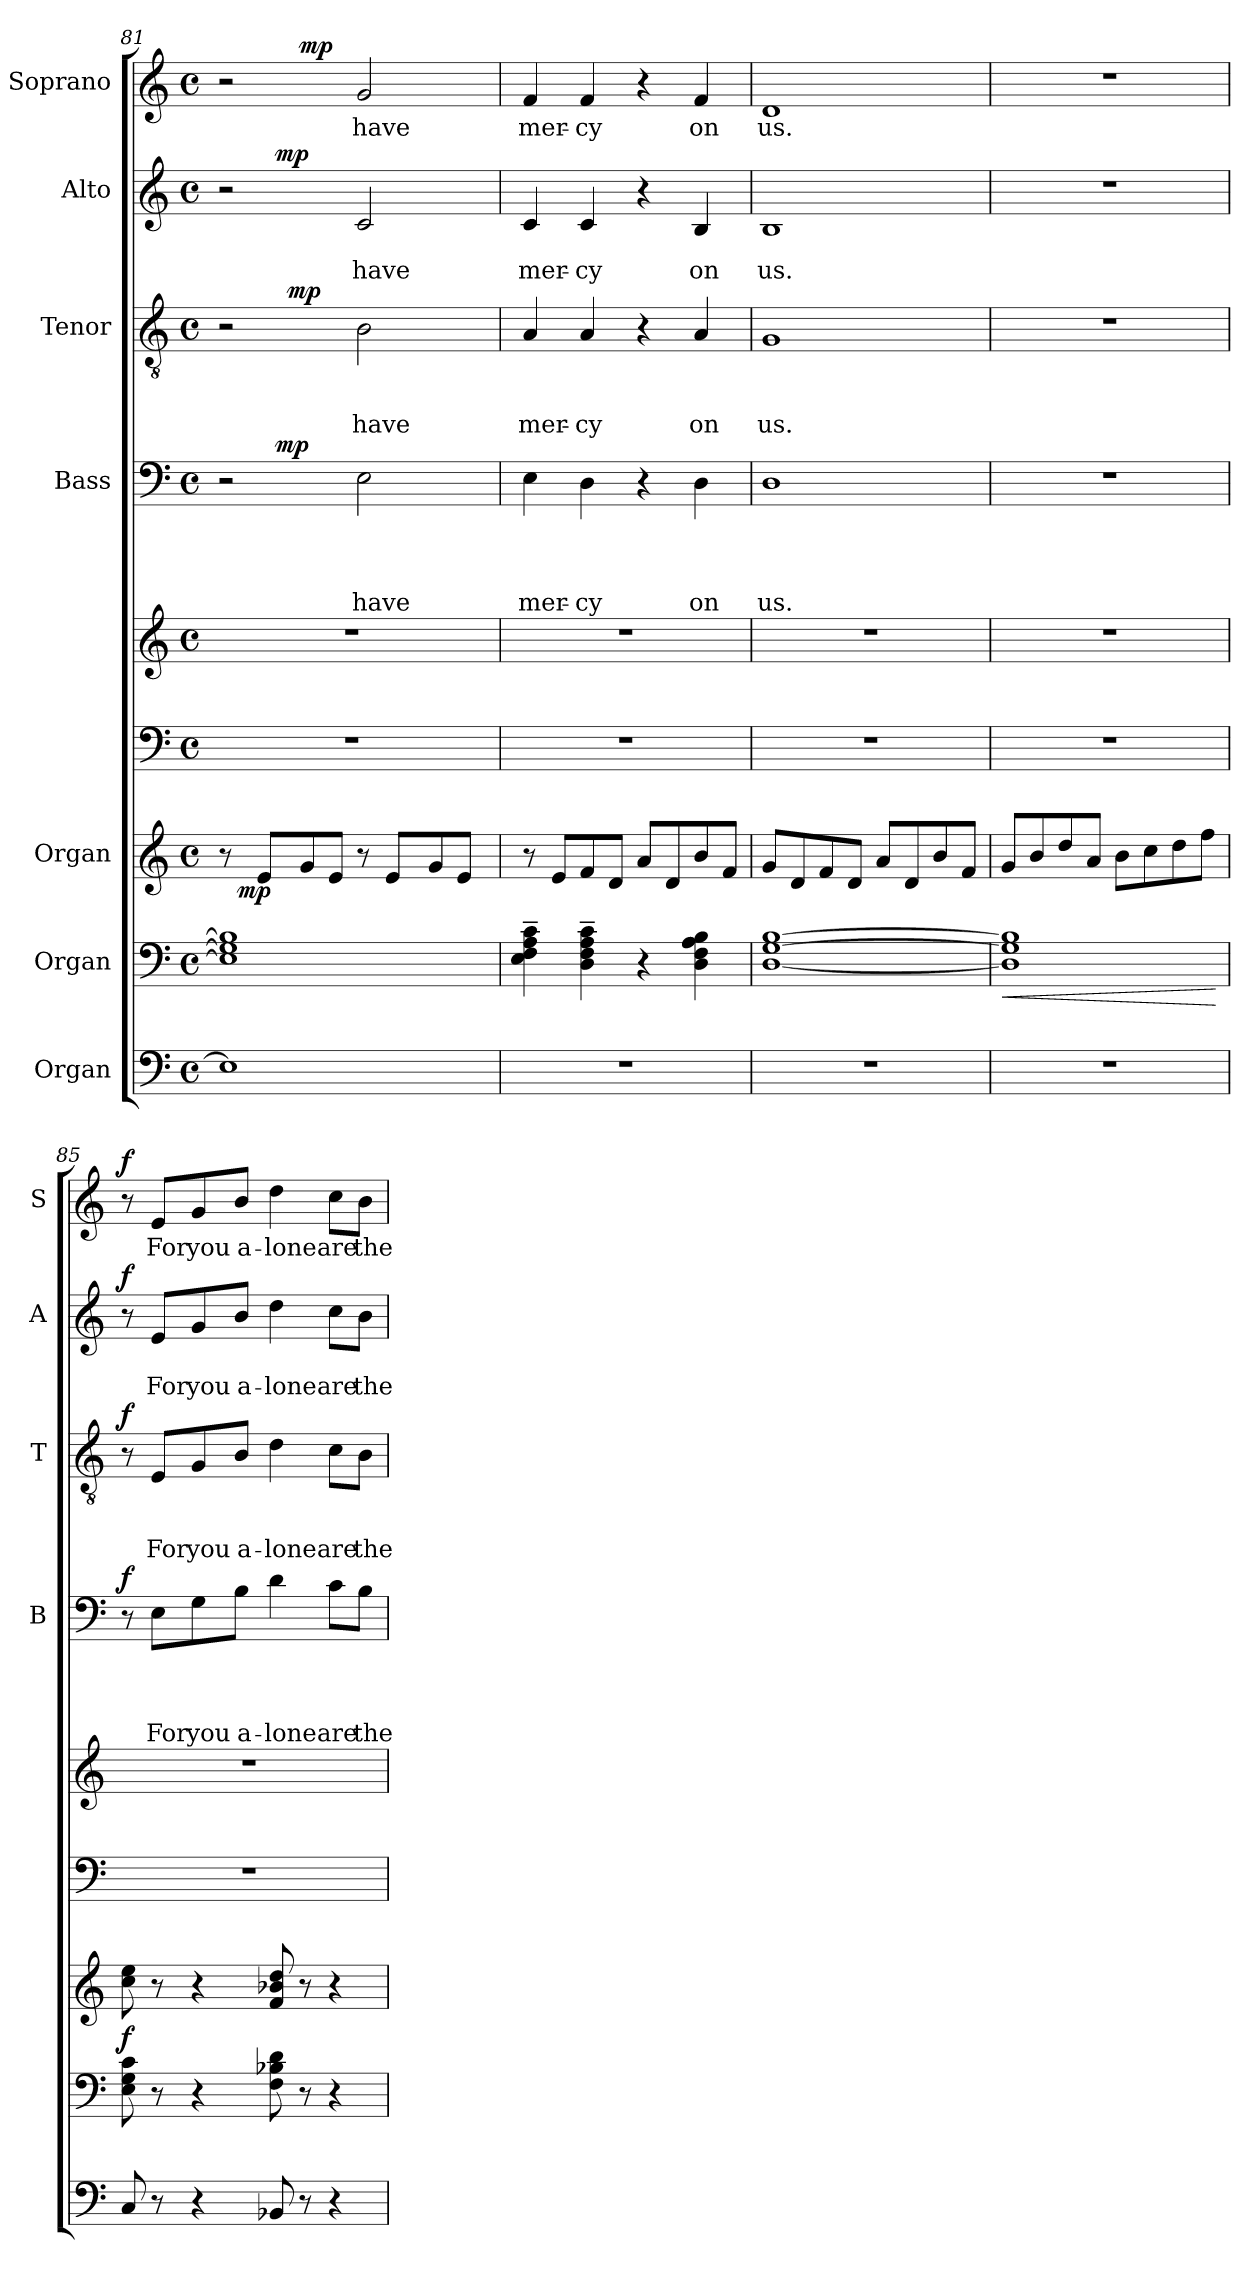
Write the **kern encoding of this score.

**kern	**kern	**dynam	**kern	**dynam	**kern	**kern	**kern	**text	**text	**text	**text	**dynam	**kern	**text	**text	**text	**dynam	**kern	**text	**text	**dynam	**kern	**text	**dynam
*part9	*part8	*part8	*part7	*part7	*part6	*part5	*part4	*part4	*part4	*part4	*part4	*part4	*part3	*part3	*part3	*part3	*part3	*part2	*part2	*part2	*part2	*part1	*part1	*part1
*staff9	*staff8	*staff8	*staff7	*staff7	*staff6	*staff5	*staff4	*staff4	*staff4	*staff4	*staff4	*staff4	*staff3	*staff3	*staff3	*staff3	*staff3	*staff2	*staff2	*staff2	*staff2	*staff1	*staff1	*staff1
*I"Organ	*I"Organ	*	*I"Organ	*	*	*	*I"Bass	*	*	*	*	*	*I"Tenor	*	*	*	*	*I"Alto	*	*	*	*I"Soprano	*	*
*	*	*	*	*	*	*	*I'B	*	*	*	*	*	*I'T	*	*	*	*	*I'A	*	*	*	*I'S	*	*
*clefF4	*clefF4	*	*clefG2	*	*clefF4	*clefG2	*clefF4	*	*	*	*	*	*clefGv2	*	*	*	*	*clefG2	*	*	*	*clefG2	*	*
*k[]	*k[]	*	*k[]	*	*k[]	*k[]	*k[]	*	*	*	*	*	*k[]	*	*	*	*	*k[]	*	*	*	*k[]	*	*
*C:	*C:	*	*C:	*	*C:	*C:	*C:	*	*	*	*	*	*C:	*	*	*	*	*C:	*	*	*	*C:	*	*
*M4/4	*M4/4	*	*M4/4	*	*M4/4	*M4/4	*M4/4	*	*	*	*	*	*M4/4	*	*	*	*	*M4/4	*	*	*	*M4/4	*	*
*met(c)	*met(c)	*	*met(c)	*	*met(c)	*met(c)	*met(c)	*	*	*	*	*	*met(c)	*	*	*	*	*met(c)	*	*	*	*met(c)	*	*
=81	=81	=81	=81	=81	=81	=81	=81	=81	=81	=81	=81	=81	=81	=81	=81	=81	=81	=81	=81	=81	=81	=81	=81	=81
*	*	*	*^	*	*	*	*^	*	*	*	*	*	*^	*	*	*	*	*^	*	*	*	*^	*	*
1E]	1E] 1G] 1B]	.	8r	16ryy	.	1r	1r	2r	8.ryy	.	.	.	.	.	2r	8..ryy	.	.	.	.	2r	8.ryy	.	.	.	2r	4ryy	.	.
!	!	!	!	!	!LO:DY:b	!	!	!	!	!	!	!	!	!	!	!	!	!	!	!	!	!	!	!	!	!	!	!	!
.	.	.	.	2...ryy	mp	.	.	.	.	.	.	.	.	.	.	.	.	.	.	.	.	.	.	.	.	.	.	.	.
.	.	.	8e/L	.	.	.	.	.	.	.	.	.	.	.	.	.	.	.	.	.	.	.	.	.	.	.	.	.	.
!	!	!	!	!	!	!	!	!	!	!	!	!	!	!LO:DY:a	!	!	!	!	!	!	!	!	!	!	!LO:DY:a	!	!	!	!
.	.	.	.	.	.	.	.	.	2ryy	.	.	.	.	mp	.	.	.	.	.	.	.	2ryy	.	.	mp	.	.	.	.
!	!	!	!	!	!	!	!	!	!	!	!	!	!	!	!	!	!	!	!	!LO:DY:a	!	!	!	!	!	!	!	!	!
.	.	.	.	.	.	.	.	.	.	.	.	.	.	.	.	2ryy	.	.	.	mp	.	.	.	.	.	.	.	.	.
!	!	!	!	!	!	!	!	!	!	!	!	!	!	!	!	!	!	!	!	!	!	!	!	!	!	!	!	!	!LO:DY:a
.	.	.	8g/	.	.	.	.	.	.	.	.	.	.	.	.	.	.	.	.	.	.	.	.	.	.	.	2.ryy	.	mp
.	.	.	8e/J	.	.	.	.	.	.	.	.	.	.	.	.	.	.	.	.	.	.	.	.	.	.	.	.	.	.
!	!	!	!	!	!	!	!	!	!	!	!	!	!LO:LY:b	!	!	!	!	!	!LO:LY:b	!	!	!	!	!LO:LY:b	!	!	!	!LO:LY:b	!
.	.	.	8r	.	.	.	.	2E\	.	.	.	.	have	.	2B\	.	.	.	have	.	2c/	.	.	have	.	2g/	.	have	.
.	.	.	8e/L	.	.	.	.	.	.	.	.	.	.	.	.	.	.	.	.	.	.	.	.	.	.	.	.	.	.
.	.	.	.	.	.	.	.	.	4ryy	.	.	.	.	.	.	.	.	.	.	.	.	4ryy	.	.	.	.	.	.	.
.	.	.	.	.	.	.	.	.	.	.	.	.	.	.	.	4ryy	.	.	.	.	.	.	.	.	.	.	.	.	.
.	.	.	8g/	.	.	.	.	.	.	.	.	.	.	.	.	.	.	.	.	.	.	.	.	.	.	.	.	.	.
.	.	.	8e/J	.	.	.	.	.	.	.	.	.	.	.	.	.	.	.	.	.	.	.	.	.	.	.	.	.	.
.	.	.	.	.	.	.	.	.	16ryy	.	.	.	.	.	.	.	.	.	.	.	.	16ryy	.	.	.	.	.	.	.
.	.	.	.	.	.	.	.	.	.	.	.	.	.	.	.	32ryy	.	.	.	.	.	.	.	.	.	.	.	.	.
=82	=82	=82	=82	=82	=82	=82	=82	=82	=82	=82	=82	=82	=82	=82	=82	=82	=82	=82	=82	=82	=82	=82	=82	=82	=82	=82	=82	=82	=82
!	!	!	!	!	!	!	!	!	!	!	!	!	!LO:LY:b	!	!	!	!	!	!LO:LY:b	!	!	!	!	!LO:LY:b	!	!	!	!LO:LY:b	!
*	*	*	*	*	*	*	*	*v	*v	*	*	*	*	*	*	*	*	*	*	*	*v	*v	*	*	*	*v	*v	*	*
*	*	*	*v	*v	*	*	*	*	*	*	*	*	*	*v	*v	*	*	*	*	*	*	*	*	*	*	*
1r	4E\~> 4F\~> 4A\~> 4c\~>	.	8r	.	1r	1r	4E\	.	.	.	mer-	.	4A/	.	.	mer-	.	4c/	.	mer-	.	4f/	mer-	.
.	.	.	8e/L	.	.	.	.	.	.	.	.	.	.	.	.	.	.	.	.	.	.	.	.	.
!	!	!	!	!	!	!	!	!	!	!	!LO:LY:b	!	!	!	!	!LO:LY:b	!	!	!	!LO:LY:b	!	!	!LO:LY:b	!
.	4D\~> 4F\~> 4A\~> 4c\~>	.	8f/	.	.	.	4D\	.	.	.	-cy	.	4A/	.	.	-cy	.	4c/	.	-cy	.	4f/	-cy	.
.	.	.	8d/J	.	.	.	.	.	.	.	.	.	.	.	.	.	.	.	.	.	.	.	.	.
.	4r	.	8a/L	.	.	.	4r	.	.	.	.	.	4r	.	.	.	.	4r	.	.	.	4r	.	.
.	.	.	8d/	.	.	.	.	.	.	.	.	.	.	.	.	.	.	.	.	.	.	.	.	.
!	!	!	!	!	!	!	!	!	!	!	!LO:LY:b	!	!	!	!	!LO:LY:b	!	!	!	!LO:LY:b	!	!	!LO:LY:b	!
.	4D\ 4F\ 4A\ 4B\	.	8b/	.	.	.	4D\	.	.	.	on	.	4A/	.	.	on	.	4B/	.	on	.	4f/	on	.
.	.	.	8f/J	.	.	.	.	.	.	.	.	.	.	.	.	.	.	.	.	.	.	.	.	.
!!LO:LB:g=z
=83	=83	=83	=83	=83	=83	=83	=83	=83	=83	=83	=83	=83	=83	=83	=83	=83	=83	=83	=83	=83	=83	=83	=83	=83
!	!	!	!	!	!	!	!	!	!	!	!LO:LY:b	!	!	!	!	!LO:LY:b	!	!	!	!LO:LY:b	!	!	!LO:LY:b	!
1r	[<1D [>1G [>1B	.	8g/L	.	1r	1r	1D	.	.	.	us.	.	1G	.	.	us.	.	1B	.	us.	.	1d	us.	.
.	.	.	8d/	.	.	.	.	.	.	.	.	.	.	.	.	.	.	.	.	.	.	.	.	.
.	.	.	8f/	.	.	.	.	.	.	.	.	.	.	.	.	.	.	.	.	.	.	.	.	.
.	.	.	8d/J	.	.	.	.	.	.	.	.	.	.	.	.	.	.	.	.	.	.	.	.	.
.	.	.	8a/L	.	.	.	.	.	.	.	.	.	.	.	.	.	.	.	.	.	.	.	.	.
.	.	.	8d/	.	.	.	.	.	.	.	.	.	.	.	.	.	.	.	.	.	.	.	.	.
.	.	.	8b/	.	.	.	.	.	.	.	.	.	.	.	.	.	.	.	.	.	.	.	.	.
.	.	.	8f/J	.	.	.	.	.	.	.	.	.	.	.	.	.	.	.	.	.	.	.	.	.
=84	=84	=84	=84	=84	=84	=84	=84	=84	=84	=84	=84	=84	=84	=84	=84	=84	=84	=84	=84	=84	=84	=84	=84	=84
!	!	!LO:HP:b	!	!	!	!	!	!	!	!	!	!	!	!	!	!	!	!	!	!	!	!	!	!
1r	1D] 1G] 1B]	<	8g/L	.	1r	1r	1r	.	.	.	.	.	1r	.	.	.	.	1r	.	.	.	1r	.	.
.	.	.	8b/	.	.	.	.	.	.	.	.	.	.	.	.	.	.	.	.	.	.	.	.	.
.	.	.	8dd/	.	.	.	.	.	.	.	.	.	.	.	.	.	.	.	.	.	.	.	.	.
.	.	.	8a/J	.	.	.	.	.	.	.	.	.	.	.	.	.	.	.	.	.	.	.	.	.
.	.	.	8b\L	.	.	.	.	.	.	.	.	.	.	.	.	.	.	.	.	.	.	.	.	.
.	.	.	8cc\	.	.	.	.	.	.	.	.	.	.	.	.	.	.	.	.	.	.	.	.	.
.	.	.	8dd\	.	.	.	.	.	.	.	.	.	.	.	.	.	.	.	.	.	.	.	.	.
.	.	.	8ff\J	.	.	.	.	.	.	.	.	.	.	.	.	.	.	.	.	.	.	.	.	.
.	.	[	.	.	.	.	.	.	.	.	.	.	.	.	.	.	.	.	.	.	.	.	.	.
=85	=85	=85	=85	=85	=85	=85	=85	=85	=85	=85	=85	=85	=85	=85	=85	=85	=85	=85	=85	=85	=85	=85	=85	=85
!	!	!LO:DY:a	!	!	!	!	!	!	!	!	!	!LO:DY:a	!	!	!	!	!LO:DY:a	!	!	!	!LO:DY:a	!	!	!LO:DY:a
8C/	8E\ 8G\ 8c\	f	8cc\ 8ee\	.	1r	1r	8r	.	.	.	.	f	8r	.	.	.	f	8r	.	.	f	8r	.	f
!	!	!	!	!	!	!	!	!	!	!	!LO:LY:b	!	!	!	!	!LO:LY:b	!	!	!	!LO:LY:b	!	!	!LO:LY:b	!
8r	8r	.	8r	.	.	.	8E\L	.	.	.	For	.	8E/L	.	.	For	.	8e/L	.	For	.	8e/L	For	.
!	!	!	!	!	!	!	!	!	!	!	!LO:LY:b	!	!	!	!	!LO:LY:b	!	!	!	!LO:LY:b	!	!	!LO:LY:b	!
4r	4r	.	4r	.	.	.	8G\	.	.	.	you	.	8G/	.	.	you	.	8g/	.	you	.	8g/	you	.
!	!	!	!	!	!	!	!	!	!	!	!LO:LY:b	!	!	!	!	!LO:LY:b	!	!	!	!LO:LY:b	!	!	!LO:LY:b	!
.	.	.	.	.	.	.	8B\J	.	.	.	a-	.	8B/J	.	.	a-	.	8b/J	.	a-	.	8b/J	a-	.
!	!	!	!	!	!	!	!	!	!	!	!LO:LY:b	!	!	!	!	!LO:LY:b	!	!	!	!LO:LY:b	!	!	!LO:LY:b	!
8BB-X/	8F\ 8B-X\ 8d\	.	8f/ 8b-X/ 8dd/	.	.	.	4d\	.	.	.	-lone	.	4d\	.	.	-lone	.	4dd\	.	-lone	.	4dd\	-lone	.
8r	8r	.	8r	.	.	.	.	.	.	.	.	.	.	.	.	.	.	.	.	.	.	.	.	.
!	!	!	!	!	!	!	!	!	!	!	!LO:LY:b	!	!	!	!	!LO:LY:b	!	!	!	!LO:LY:b	!	!	!LO:LY:b	!
4r	4r	.	4r	.	.	.	8c\L	.	.	.	are	.	8c\L	.	.	are	.	8cc\L	.	are	.	8cc\L	are	.
!	!	!	!	!	!	!	!	!	!	!	!LO:LY:b	!	!	!	!	!LO:LY:b	!	!	!	!LO:LY:b	!	!	!LO:LY:b	!
.	.	.	.	.	.	.	8B\J	.	.	.	the	.	8B\J	.	.	the	.	8b\J	.	the	.	8b\J	the	.
=	=	=	=	=	=	=	=	=	=	=	=	=	=	=	=	=	=	=	=	=	=	=	=	=
*-	*-	*-	*-	*-	*-	*-	*-	*-	*-	*-	*-	*-	*-	*-	*-	*-	*-	*-	*-	*-	*-	*-	*-	*-
